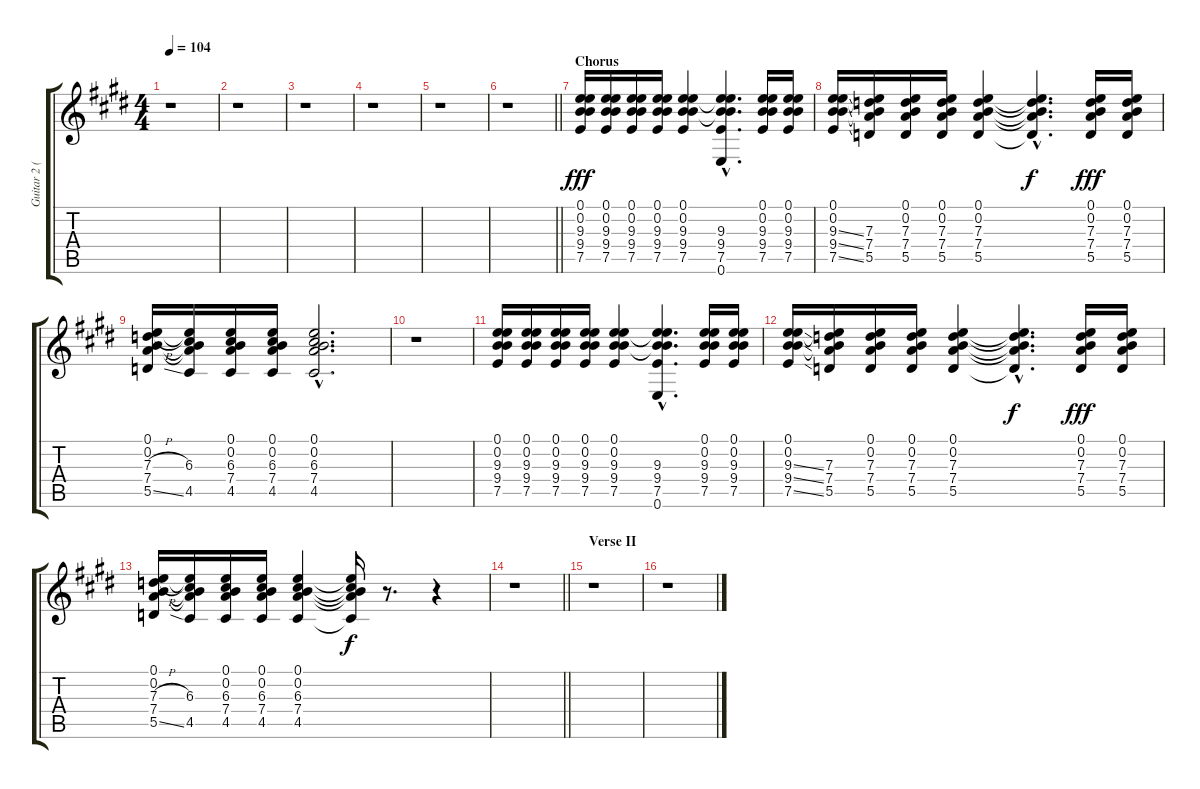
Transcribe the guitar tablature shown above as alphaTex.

\track ("Guitar 2 (12-String)" "Guitar 2 (") {instrument electricguitarclean}
\staff {score tabs}
\tuning (E4 B3 G3 D3 A2 E2) {hide}
\ts (4 4)
\tempo 104
\clef g2
\ks e
r.1{dy fff} |
r.1 |
r.1 |
r.1 |
r.1 |
\barLineRight lightlight
r.1 |
\section ("" "Chorus")
(0.1 0.2 9.3 9.4 7.5).16 (0.1 0.2 9.3 9.4 7.5).16 (0.1 0.2 9.3 9.4 7.5).16 (0.1 0.2 9.3 9.4 7.5).16 (0.1 0.2 9.3 9.4 7.5).4 (0.1{hac t} 0.2{hac t} 9.3{hac} 9.4{hac} 7.5{hac} 0.6).4{d} (0.1 0.2 9.3 9.4 7.5).16 (0.1 0.2 9.3 9.4 7.5).16 |
(0.1 0.2 9.3{ss} 9.4{ss} 7.5{ss}).16 (0.1{t} 0.2{t} 7.3 7.4 5.5).16 (0.1 0.2 7.3 7.4 5.5).16 (0.1 0.2 7.3 7.4 5.5).16 (0.1 0.2 7.3 7.4 5.5).4 (0.1{hac t} 0.2{hac t} 7.3{hac t} 7.4{hac t} 5.5{hac t}).4{d dy f} (0.1 0.2 7.3 7.4 5.5).16{dy fff} (0.1 0.2 7.3 7.4 5.5).16 |
(0.1 0.2 7.3{h} 7.4 5.5{ss}).16 (0.1{t} 0.2{t} 6.3 7.4{t} 4.5).16 (0.1 0.2 6.3 7.4 4.5).16 (0.1 0.2 6.3 7.4 4.5).16 (0.1{hac} 0.2{hac} 6.3{hac} 7.4{hac} 4.5{hac}).2{d} |
r.1 |
(0.1 0.2 9.3 9.4 7.5).16 (0.1 0.2 9.3 9.4 7.5).16 (0.1 0.2 9.3 9.4 7.5).16 (0.1 0.2 9.3 9.4 7.5).16 (0.1 0.2 9.3 9.4 7.5).4 (0.1{hac t} 0.2{hac t} 9.3{hac} 9.4{hac} 7.5{hac} 0.6).4{d} (0.1 0.2 9.3 9.4 7.5).16 (0.1 0.2 9.3 9.4 7.5).16 |
(0.1 0.2 9.3{ss} 9.4{ss} 7.5{ss}).16 (0.1{t} 0.2{t} 7.3 7.4 5.5).16 (0.1 0.2 7.3 7.4 5.5).16 (0.1 0.2 7.3 7.4 5.5).16 (0.1 0.2 7.3 7.4 5.5).4 (0.1{hac t} 0.2{hac t} 7.3{hac t} 7.4{hac t} 5.5{hac t}).4{d dy f} (0.1 0.2 7.3 7.4 5.5).16{dy fff} (0.1 0.2 7.3 7.4 5.5).16 |
(0.1 0.2 7.3{h} 7.4 5.5{ss}).16 (0.1{t} 0.2{t} 6.3 7.4{t} 4.5).16 (0.1 0.2 6.3 7.4 4.5).16 (0.1 0.2 6.3 7.4 4.5).16 (0.1 0.2 6.3 7.4 4.5).4 (0.1{t} 0.2{t} 6.3{t} 7.4{t} 4.5{t}).16{dy f} r.8{d} r.4 |
\barLineRight lightlight
r.1 |
\section ("" "Verse II")
r.1 |
r.1
